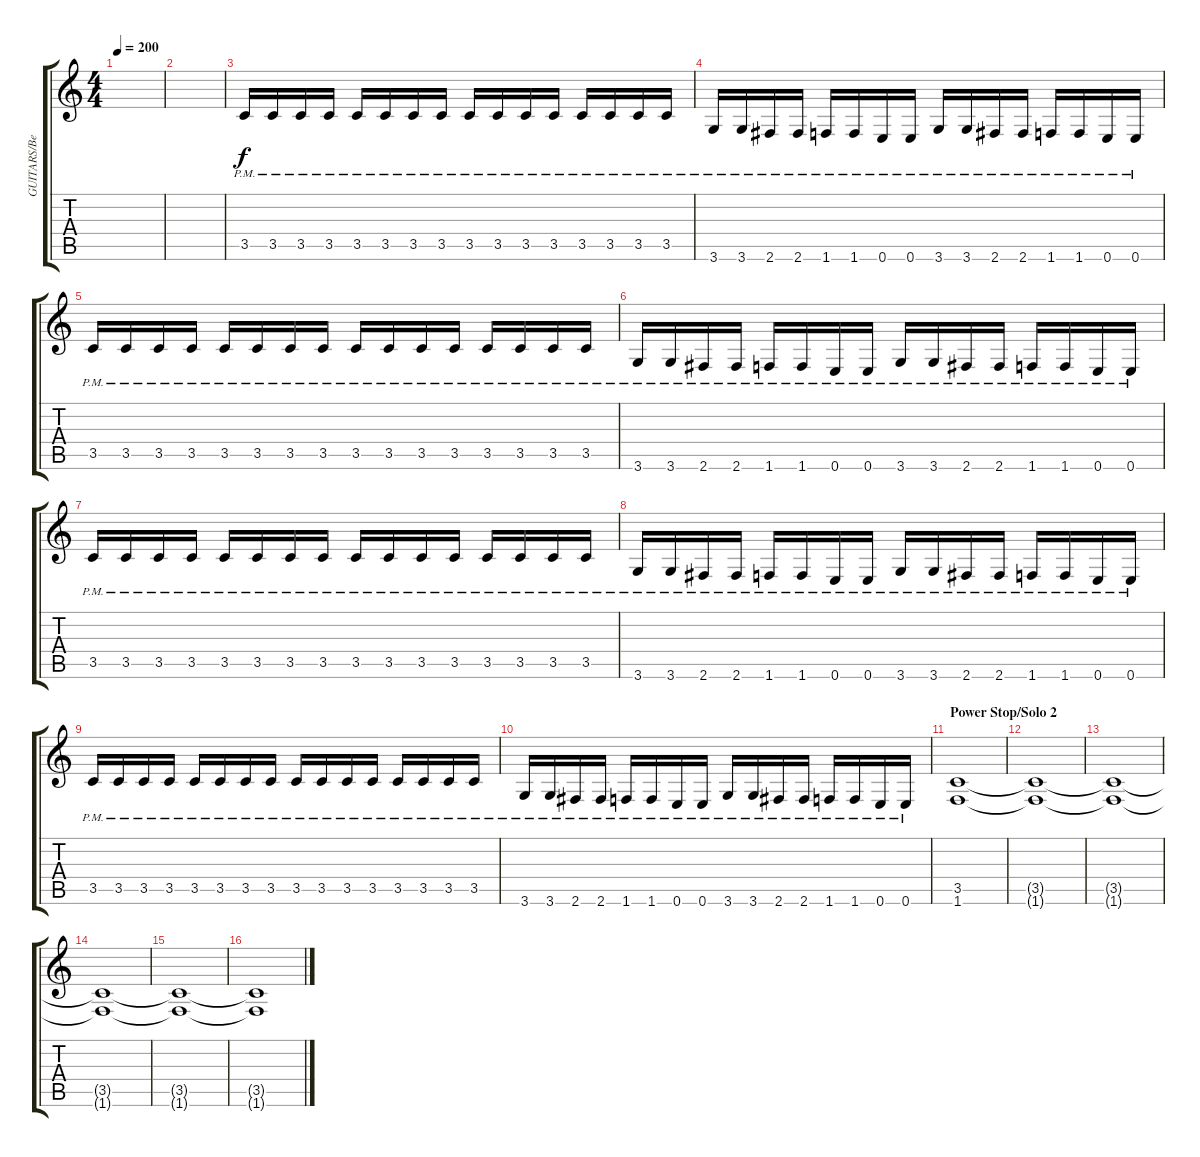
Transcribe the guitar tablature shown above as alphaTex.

\track ("GUITARS/Bells of Sorrow" "GUITARS/Be") {instrument distortionguitar}
\staff {score tabs}
\tuning (E4 B3 G3 D3 A2 E2) {hide}
\ts (4 4)
\tempo 200
\clef g2
\ks c
|
|
3.5{pm}.16 3.5{pm}.16 3.5{pm}.16 3.5{pm}.16 3.5{pm}.16 3.5{pm}.16 3.5{pm}.16 3.5{pm}.16 3.5{pm}.16 3.5{pm}.16 3.5{pm}.16 3.5{pm}.16 3.5{pm}.16 3.5{pm}.16 3.5{pm}.16 3.5{pm}.16 |
3.6{pm}.16 3.6{pm}.16 2.6{pm}.16 2.6{pm}.16 1.6{pm}.16 1.6{pm}.16 0.6{pm}.16 0.6{pm}.16 3.6{pm}.16 3.6{pm}.16 2.6{pm}.16 2.6{pm}.16 1.6{pm}.16 1.6{pm}.16 0.6{pm}.16 0.6{pm}.16 |
3.5{pm}.16 3.5{pm}.16 3.5{pm}.16 3.5{pm}.16 3.5{pm}.16 3.5{pm}.16 3.5{pm}.16 3.5{pm}.16 3.5{pm}.16 3.5{pm}.16 3.5{pm}.16 3.5{pm}.16 3.5{pm}.16 3.5{pm}.16 3.5{pm}.16 3.5{pm}.16 |
3.6{pm}.16 3.6{pm}.16 2.6{pm}.16 2.6{pm}.16 1.6{pm}.16 1.6{pm}.16 0.6{pm}.16 0.6{pm}.16 3.6{pm}.16 3.6{pm}.16 2.6{pm}.16 2.6{pm}.16 1.6{pm}.16 1.6{pm}.16 0.6{pm}.16 0.6{pm}.16 |
3.5{pm}.16 3.5{pm}.16 3.5{pm}.16 3.5{pm}.16 3.5{pm}.16 3.5{pm}.16 3.5{pm}.16 3.5{pm}.16 3.5{pm}.16 3.5{pm}.16 3.5{pm}.16 3.5{pm}.16 3.5{pm}.16 3.5{pm}.16 3.5{pm}.16 3.5{pm}.16 |
3.6{pm}.16 3.6{pm}.16 2.6{pm}.16 2.6{pm}.16 1.6{pm}.16 1.6{pm}.16 0.6{pm}.16 0.6{pm}.16 3.6{pm}.16 3.6{pm}.16 2.6{pm}.16 2.6{pm}.16 1.6{pm}.16 1.6{pm}.16 0.6{pm}.16 0.6{pm}.16 |
3.5{pm}.16 3.5{pm}.16 3.5{pm}.16 3.5{pm}.16 3.5{pm}.16 3.5{pm}.16 3.5{pm}.16 3.5{pm}.16 3.5{pm}.16 3.5{pm}.16 3.5{pm}.16 3.5{pm}.16 3.5{pm}.16 3.5{pm}.16 3.5{pm}.16 3.5{pm}.16 |
3.6{pm}.16 3.6{pm}.16 2.6{pm}.16 2.6{pm}.16 1.6{pm}.16 1.6{pm}.16 0.6{pm}.16 0.6{pm}.16 3.6{pm}.16 3.6{pm}.16 2.6{pm}.16 2.6{pm}.16 1.6{pm}.16 1.6{pm}.16 0.6{pm}.16 0.6{pm}.16 |
\section ("" "Power Stop/Solo 2")
(3.5 1.6).1 |
(3.5{t} 1.6{t}).1 |
(3.5{t} 1.6{t}).1 |
(3.5{t} 1.6{t}).1 |
(3.5{t} 1.6{t}).1 |
(3.5{t} 1.6{t}).1
